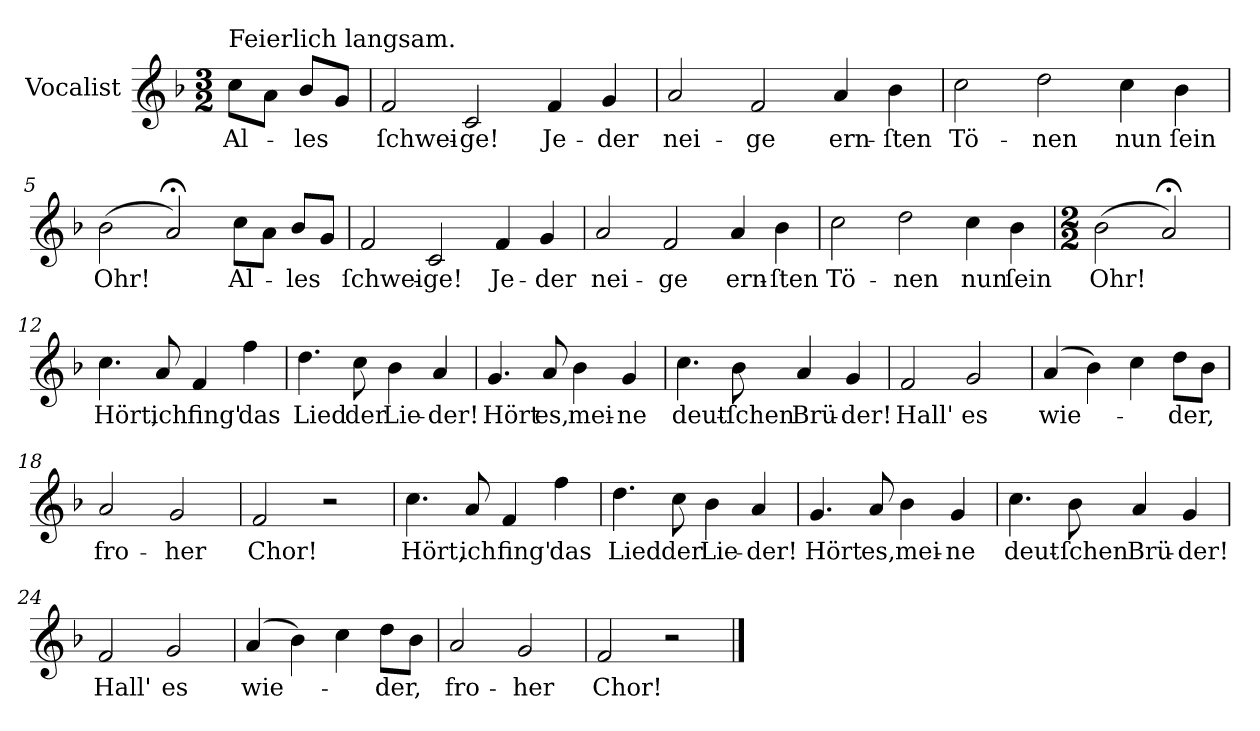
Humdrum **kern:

**kern	**text
*part1	*part1
*staff1	*staff1
*I"Vocalist	*
*k[b-]	*
*F:	*
*M3/2	*
=	=
!LO:TX:a:t=Feierlich langsam.	!
8ccL	Al-
8aJ	.
8b-L	-les
8gJ	.
=1	=1
2f	ſchwei-
2c	-ge!
4f	Je-
4g	-der
=2	=2
2a	nei-
2f	-ge
4a	ern-
4b-	-ſten
=4	=4
2cc	Tö-
2dd	-nen
4cc	nun
4b-	ſein
=5	=5
(<2b-	Ohr!
2a;<)	.
8ccL	Al-
8aJ	.
8b-L	-les
8gJ	.
=7	=7
2f	ſchwei-
2c	-ge!
4f	Je-
4g	-der
=8	=8
2a	nei-
2f	-ge
4a	ern-
4b-	-ſten
=10	=10
2cc	Tö-
2dd	-nen
4cc	nun
4b-	ſein
=11	=11
*M2/2	*
(<2b-	Ohr!
2a;<)	.
=12	=12
4.cc	Hört,
8a	ich
4f	fing'
4ff	das
=13	=13
4.dd	Lied
8cc	der
4b-	Lie-
4a	-der!
=14	=14
4.g	Hört
8a	es,
4b-	mei-
4g	-ne
=15	=15
4.cc	deut-
8b-	-ſchen
4a	Brü-
4g	-der!
=16	=16
2f	Hall'
2g	es
=17	=17
(<4a	wie-
4b-)	.
4cc	.
8ddL	-der,
8b-J	.
=18	=18
2a	fro-
2g	-her
=19	=19
2f	Chor!
2r	.
=20	=20
4.cc	Hört,
8a	ich
4f	fing'
4ff	das
=21	=21
4.dd	Lied
8cc	der
4b-	Lie-
4a	-der!
=22	=22
4.g	Hört
8a	es,
4b-	mei-
4g	-ne
=23	=23
4.cc	deut-
8b-	-ſchen
4a	Brü-
4g	-der!
=24	=24
2f	Hall'
2g	es
=25	=25
(<4a	wie-
4b-)	.
4cc	.
8ddL	-der,
8b-J	.
=26	=26
2a	fro-
2g	-her
=27	=27
2f	Chor!
2r	.
==	==
*-	*-
